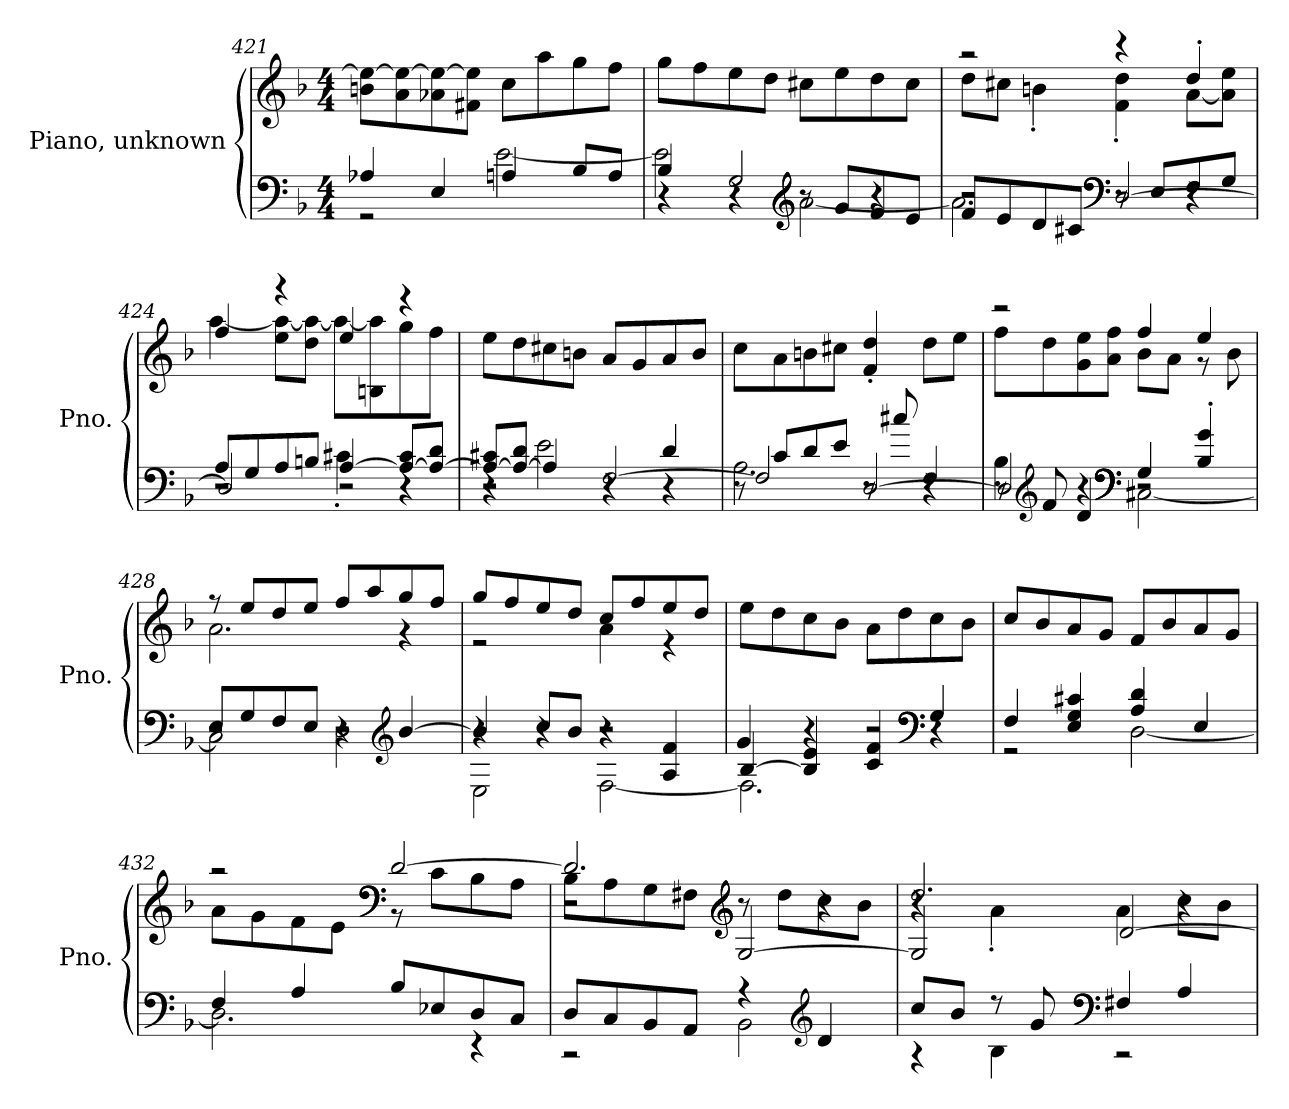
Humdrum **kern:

**kern	**kern
*part1	*part1
*staff2	*staff1
*I"Piano, unknown	*
*I'Pno.	*
*clefF4	*clefG2
*k[b-]	*k[b-]
*M4/4	*M4/4
=421	=421
*^	*
4A-X/	2r	8bn\ 8ee\_L
.	.	8a\ 8ee\_
4E/	.	8a-X\ 8ee\_
.	.	8f#X\ 8ee\]J
4An/	[2e\	8cc\L
.	.	8aa\
8B-/L	.	8gg\
8A/J	.	8ff\J
=422	=422	=422
*	*^	*
4B-/	2e\]	4r	8gg\L
.	.	.	8ff\
4r	.	2G/	8ee\
.	.	.	8dd\J
*clefG2	*	*	*
8r	[2a\	.	8cc#X\L
8g/L	.	.	8ee\
8f/	.	4r	8dd\
8e/J	.	.	8cc#\J
!!LO:PB:g=z
=423	=423	=423	=423
*	*	*	*^
8f/L	2.a\]	2r	2r	8dd\L
8e/	.	.	.	8cc#X\J
8d/	.	.	.	4bn'\
8c#X/J	.	.	.	.
*clefF4	*	*	*	*
8r	.	[2D/	4r	4f\' 4dd\'
8E/L	.	.	.	.
8F/	4r	.	4dd'/	[8a\L
8G/J	.	.	.	8a\] 8ee\J
=424	=424	=424	=424	=424
8A/L	2r	2D/]	4ff/	[4aa\
8G/	.	.	.	.
8A/	.	.	4r	8ee\ 8aa\_L
8Bn/J	.	.	.	8dd\ 8aa\_J
[4A/	4c#X'\	2r	4ee/	8aa\L_
.	.	.	.	8Bn\ 8aa\]
8A/_ 8c#/L	4r	.	4r	8gg\
8A/_ 8d/J	.	.	.	8ff\J
*	*	*	*v	*v
=425	=425	=425	=425
8A/_ 8c#X/L	4r	2r	8ee\L
8A/_ 8d/J	.	.	8dd\
4A/]	2e\	.	8cc#X\
.	.	.	8bn\J
4r	.	[2F/	8a/L
.	.	.	8g/
4d/	4r	.	8a/
.	.	.	8b/J
!!LO:LB:g=z
=426	=426	=426	=426
8r	2.A\	2F/]	8cc\L
8c/L	.	.	8a\
8d/	.	.	8bn\
8e/J	.	.	8cc#X\J
8r	.	[2D/	4f/' 4dd/'
8cc#X/	.	.	.
4F/	4r	.	8dd\L
.	.	.	8ee\J
=427	=427	=427	=427
*	*	*	*^
8r	4B-\	2D/]	2r	8ff\L
*clefG2	*	*	*	*
8f/	.	.	.	8dd\
4d/	4r	.	.	8g\ 8ee\
.	.	.	.	8a\ 8ff\J
*clefF4	*	*	*	*
4G/	[2C#X\	2r	4ff/	8b-\L
.	.	.	.	8a\J
4B-/' 4g/'	.	.	4ee/	8r
.	.	.	.	8b-\
=428	=428	=428	=428	=428
8E/L	2C#\]	2r	8r	2.a\
8G/	.	.	8ee/L	.
8F/	.	.	8dd/	.
8E/J	.	.	8ee/J	.
2r	2D\	4r	8ff/L	.
.	.	.	8aa/	.
*clefG2	*	*	*	*
.	.	[4b-/	8gg/	4r
.	.	.	8ff/J	.
=429	=429	=429	=429	=429
4r	2E\	4b-/]	8gg/L	2r
.	.	.	8ff/	.
8cc/L	.	4r	8ee/	.
8b-/J	.	.	8dd/J	.
4r	[2F\	2r	8cc/L	4a\
.	.	.	8ff/	.
4A/ 4f/	.	.	8ee/	4r
.	.	.	8dd/J	.
*	*	*	*v	*v
!!LO:LB:g=z
=430	=430	=430	=430
[4B-/	2.F\]	4g/	8ee\L
.	.	.	8dd\
4B-/] 4e/	.	4r	8cc\
.	.	.	8b-\J
4c/ 4f/	.	2r	8a\L
.	.	.	8dd\
*clefF4	*	*	*
4G/	4r	.	8cc\
.	.	.	8b-\J
*	*v	*v	*
=431	=431	=431
4F/	2r	8cc/L
.	.	8b-/
4E/ 4G/ 4c#X/	.	8a/
.	.	8g/J
4A/ 4d/	[2D\	8f/L
.	.	8b-/
4E/	.	8a/
.	.	8g/J
=432	=432	=432
*	*	*^
4F/	2.D\]	2r	8a\L
.	.	.	8g\
4A/	.	.	8f\
.	.	.	8e\J
*	*	*clefF4	*
8B-/L	.	[2d/	8r
8E-X/	.	.	8c\L
8D/	4r	.	8B-\
8C/J	.	.	8A\J
=433	=433	=433	=433
*	*	*	*^
8D/L	2r	2.d/]	8B-\L	2r
8C/	.	.	8A\	.
8BB-/	.	.	8G\	.
8AA/J	.	.	8F#X\J	.
*	*	*clefG2	*	*
4r	2BB-\	.	8r	[2G/
.	.	.	8dd\L	.
*clefG2	*	*	*	*
4d/	.	4r	8cc\	.
.	.	.	8b-\J	.
!!LO:LB:g=z	!!	!!
=434	=434	=434	=434	=434
8cc/L	4r	2.dd/	4r	2G/]
8b-/J	.	.	.	.
8r	4B-\	.	4a'\	.
8g/	.	.	.	.
*clefF4	*	*	*	*
4F#X/	2r	.	4a\	[2d/
4A/	.	4r	8cc\L	.
.	.	.	8b-\J	.
*v	*v	*	*	*
*	*v	*v	*v
=	=
*-	*-
